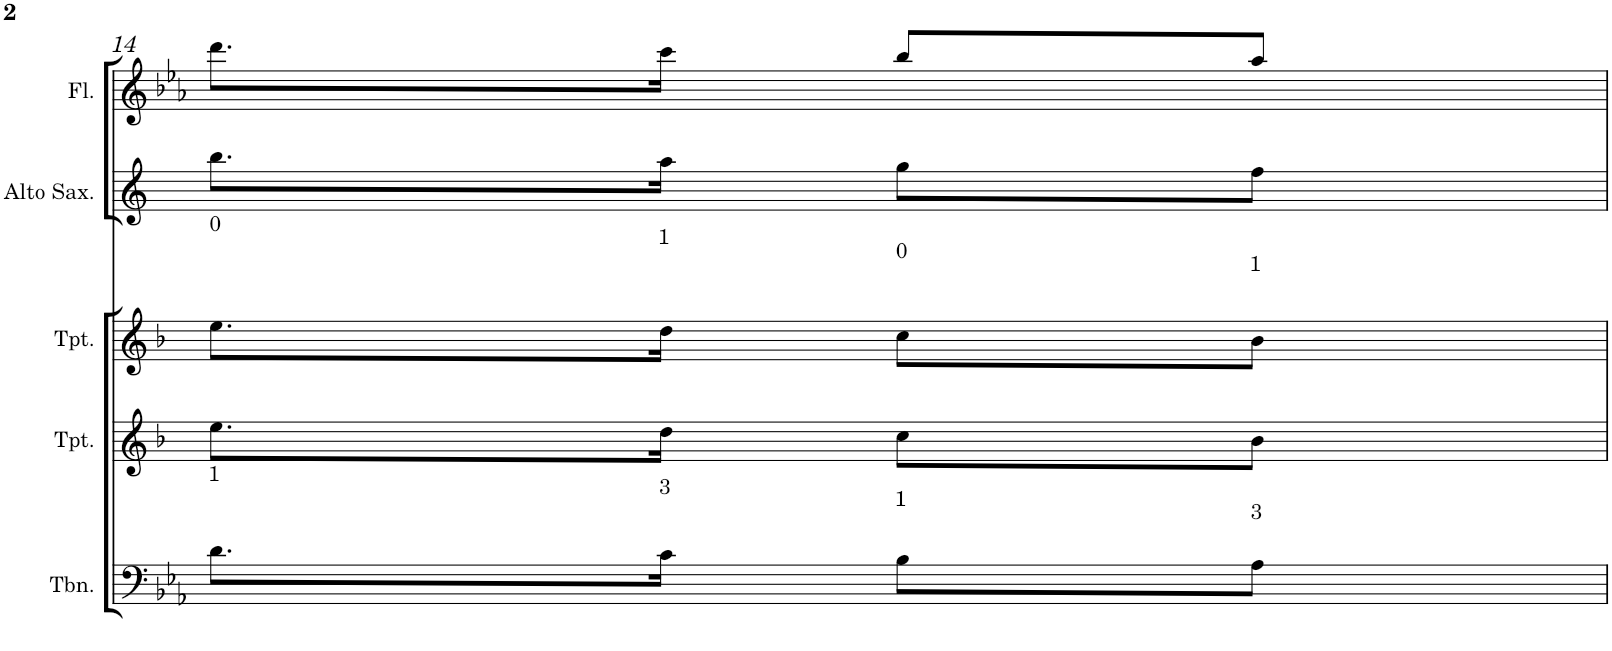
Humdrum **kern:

**kern	**kern	**kern	**kern	**kern
*part5	*part4	*part3	*part2	*part1
*staff5	*staff4	*staff3	*staff2	*staff1
*I"C clavF	*I"Bb	*I"Bb - Pirata	*I"Eb	*I"C clavG
!!LO:PB:g=z
*clefF4	*clefG2	*clefG2	*clefG2	*clefG2
*	*Trd1c2	*Trd1c2	*Trd5c9	*
*k[b-e-a-]	*k[b-]	*k[b-]	*k[]	*k[b-e-a-]
*E-:	*F:	*F:	*	*E-:
*M2/4	*M2/4	*M2/4	*M2/4	*M2/4
=14	=14	=14	=14	=14
!	!	!LO:TX:a:t=0	!	!
!LO:TX:a:t=1	!	!	!	!
8.d\L	8.ee\L	8.ee\L	8.bb\L	8.ddd\L
!	!	!LO:TX:a:t=1	!	!
!LO:TX:a:t=3	!	!	!	!
16c\Jk	16dd\Jk	16dd\Jk	16aa\Jk	16ccc\Jk
!	!	!LO:TX:a:t=0	!	!
!LO:TX:a:t=1	!	!	!	!
8B-\L	8cc\L	8cc\L	8gg\L	8bb-/L
!	!	!LO:TX:a:t=1	!	!
!LO:TX:a:t=3	!	!	!	!
8A-\J	8b-\J	8b-\J	8ff\J	8aa-/J
=	=	=	=	=
*-	*-	*-	*-	*-
